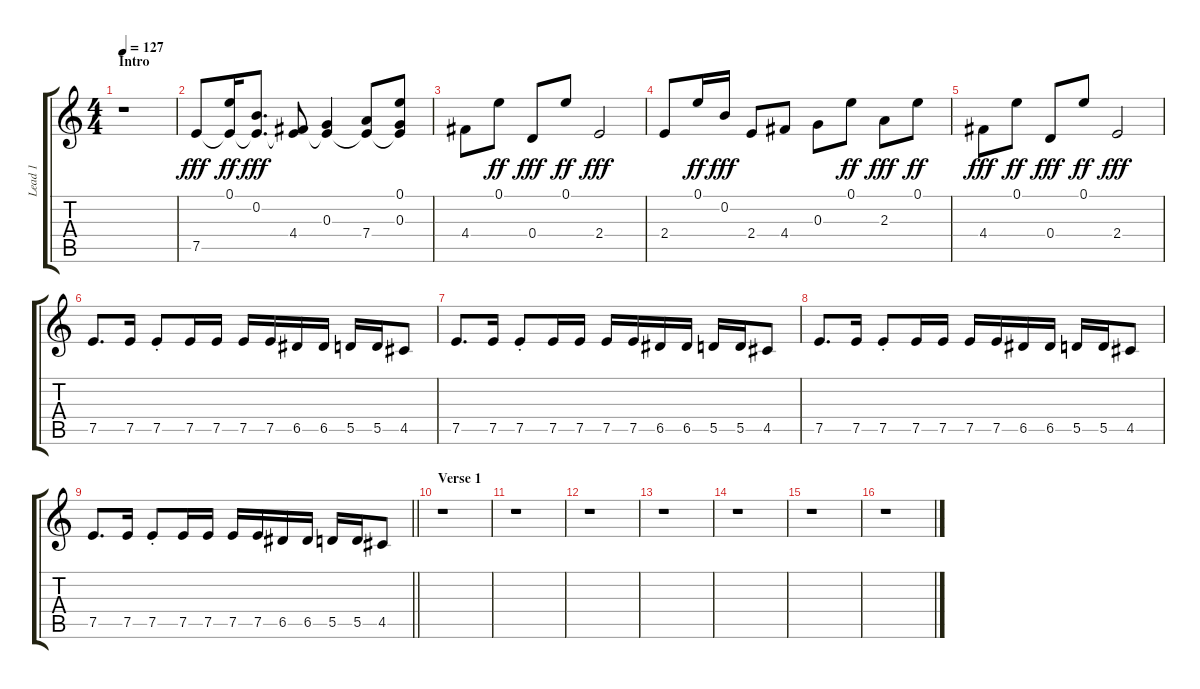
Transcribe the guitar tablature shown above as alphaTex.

\track ("Lead 1" "Lead 1") {instrument overdrivenguitar}
\staff {score tabs}
\tuning (E4 B3 G3 D3 A2 E2) {hide}
\ts (4 4)
\section ("" "Intro")
\tempo 127
\clef g2
\ks c
r.1{dy fff instrument overdrivenguitar} |
7.5.8{volume 16 balance 11 instrument electricguitarjazz} (0.1 7.5{t}).16{dy ff} (0.2 7.5{t}).8{d dy fff} (4.4 7.5{t}).8 (0.3 7.5{t}).4 (7.4 7.5{t}).8 (0.1 0.3 7.5{t}).8 |
4.4.8 0.1.8{dy ff} 0.4.8{dy fff} 0.1.8{dy ff} 2.4.2{dy fff} |
2.4.8 0.1.16{dy ff} 0.2.16{dy fff} 2.4.8 4.4.8 0.3.8 0.1.8{dy ff} 2.3.8{dy fff} 0.1.8{dy ff} |
4.4.8{dy fff} 0.1.8{dy ff} 0.4.8{dy fff} 0.1.8{dy ff} 2.4.2{dy fff} |
7.5.8{d} 7.5.16 7.5{st}.8 7.5.16 7.5.16 7.5.16 7.5.16 6.5.16 6.5.16 5.5.16 5.5.16 4.5.8 |
7.5.8{d} 7.5.16 7.5{st}.8 7.5.16 7.5.16 7.5.16 7.5.16 6.5.16 6.5.16 5.5.16 5.5.16 4.5.8 |
7.5.8{d} 7.5.16 7.5{st}.8 7.5.16 7.5.16 7.5.16 7.5.16 6.5.16 6.5.16 5.5.16 5.5.16 4.5.8 |
\barLineRight lightlight
7.5.8{d} 7.5.16 7.5{st}.8 7.5.16 7.5.16 7.5.16 7.5.16 6.5.16 6.5.16 5.5.16 5.5.16 4.5.8 |
\section ("" "Verse 1")
r.1 |
r.1 |
r.1 |
r.1 |
r.1 |
r.1 |
r.1
